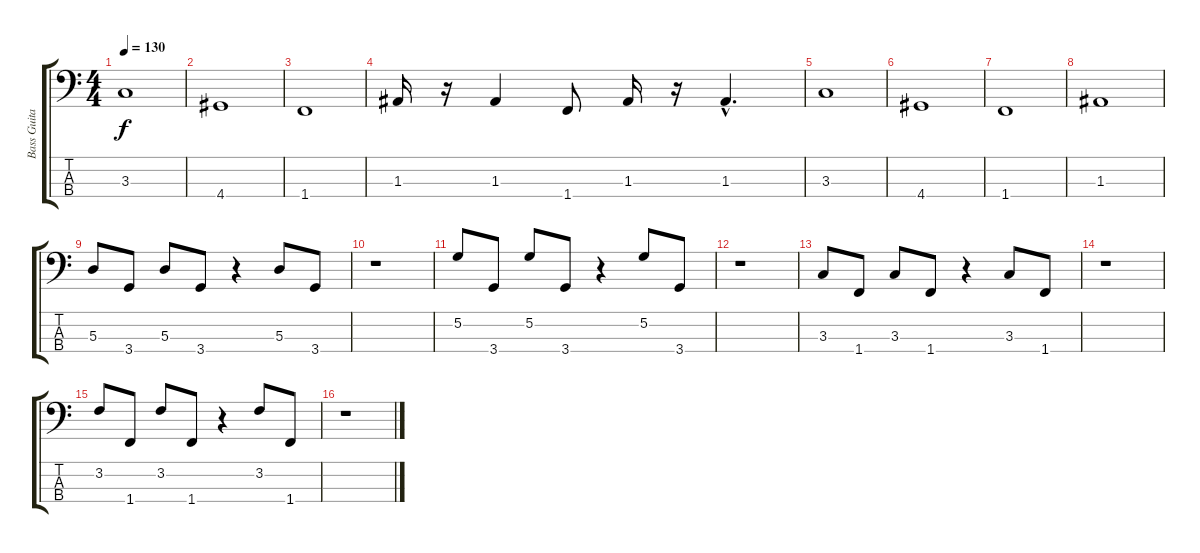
\track ("Bass Guitar" "Bass Guita") {instrument electricbassfinger}
\staff {score tabs}
\tuning (G2 D2 A1 E1) {hide}
\ts (4 4)
\tempo 130
\clef f4
\ks c
3.3.1{dy f} |
4.4.1 |
1.4.1 |
1.3.16 r.16 1.3.4 1.4.8 1.3.16 r.16 1.3{hac}.4{d} |
3.3.1 |
4.4.1 |
1.4.1 |
1.3.1 |
5.3.8 3.4.8 5.3.8 3.4.8 r.4 5.3.8 3.4.8 |
r.1 |
5.2.8 3.4.8 5.2.8 3.4.8 r.4 5.2.8 3.4.8 |
r.1 |
3.3.8 1.4.8 3.3.8 1.4.8 r.4 3.3.8 1.4.8 |
r.1 |
3.2.8 1.4.8 3.2.8 1.4.8 r.4 3.2.8 1.4.8 |
r.1
